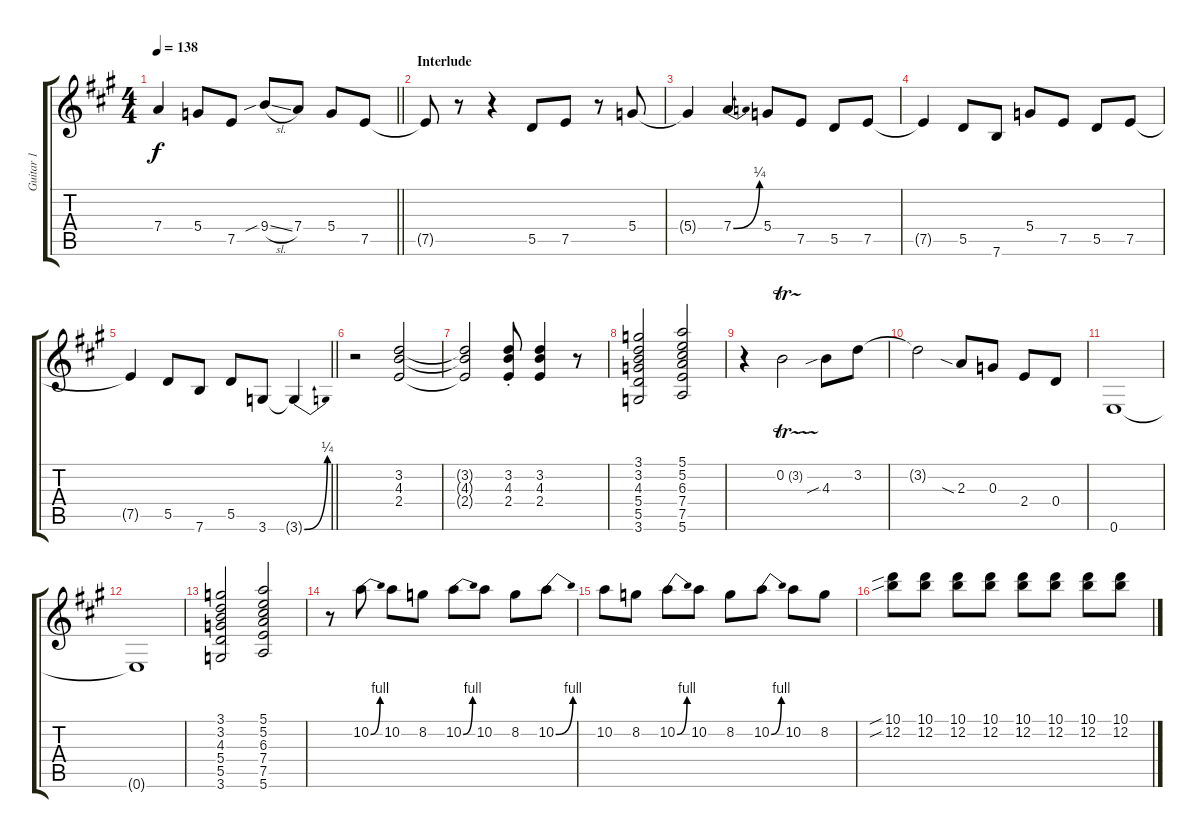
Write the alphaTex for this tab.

\track ("Guitar 1" "Guitar 1") {instrument electricguitarclean}
\staff {score tabs}
\tuning (E4 B3 G3 D3 A2 E2) {hide}
\ts (4 4)
\tempo 138
\clef g2
\barLineRight lightlight
\ks a
7.4{t}.4{dy f} 5.4.8 7.5.8 9.4{sib sl}.8 7.4.8 5.4.8 7.5.8 |
\section ("" "Interlude")
7.5{t}.8 r.8 r.4 5.5.8 7.5.8 r.8 5.4.8 |
5.4{t}.4 7.4{be (bend 0 0 60 1)}.4 5.4.8 7.5.8 5.5.8 7.5.8 |
7.5{t}.4 5.5.8 7.6.8 5.4.8 7.5.8 5.5.8 7.5.8 |
\barLineRight lightlight
7.5{t}.4 5.5.8 7.6.8 5.5.8 3.6.8 3.6{be (bend 0 0 60 1) t}.4 |
r.2 (3.2 4.3 2.4).2 |
(3.2{t} 4.3{t} 2.4{t}).2 (3.2{st} 4.3{st} 2.4{st}).8 (3.2 4.3 2.4).4 r.8 |
(3.1 3.2 4.3 5.4 5.5 3.6).2 (5.1 5.2 6.3 7.4 7.5 5.6).2 |
r.4 0.2{tr (3 32)}.2 4.3{sib}.8 3.2.8 |
3.2{t}.2 2.3{sia}.8 0.3.8 2.4.8 0.4.8 |
0.6.1 |
0.6{t}.1 |
(3.1 3.2 4.3 5.4 5.5 3.6).2 (5.1 5.2 6.3 7.4 7.5 5.6).2 |
r.8 10.2{be (bend 0 0 60 4)}.8 10.2.8 8.2.8 10.2{be (bend 0 0 60 4)}.8 10.2.8 8.2.8 10.2{be (bend 0 0 60 4)}.8 |
10.2.8 8.2.8 10.2{be (bend 0 0 60 4)}.8 10.2.8 8.2.8 10.2{be (bend 0 0 60 4)}.8 10.2.8 8.2.8 |
(10.1{sib} 12.2{sib}).8 (10.1 12.2).8 (10.1 12.2).8 (10.1 12.2).8 (10.1 12.2).8 (10.1 12.2).8 (10.1 12.2).8 (10.1 12.2).8
